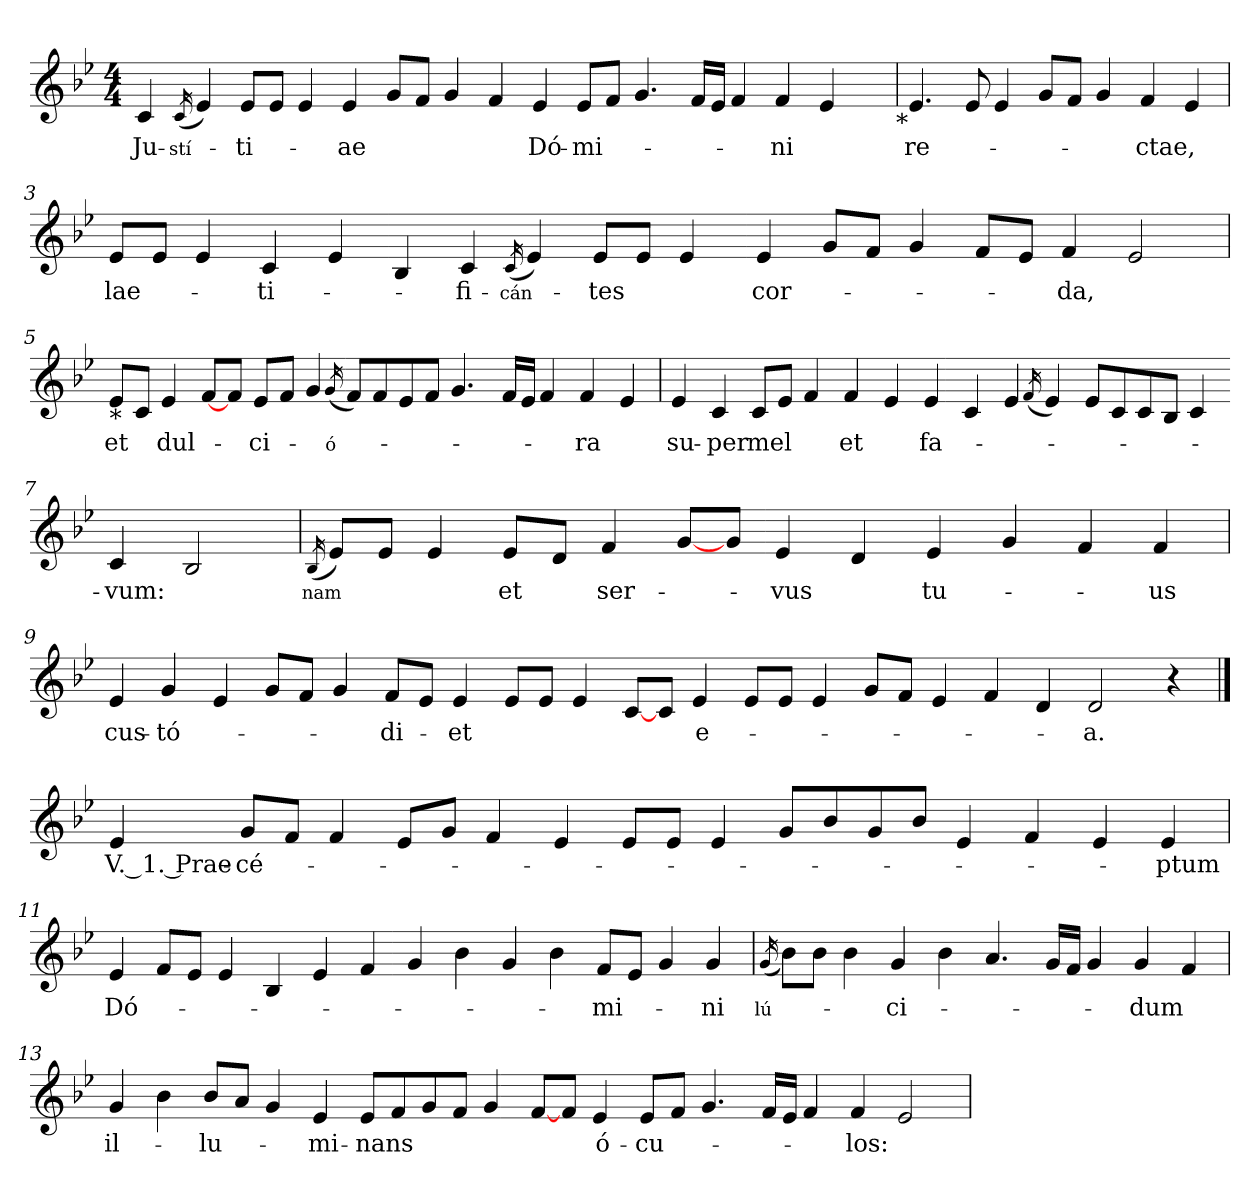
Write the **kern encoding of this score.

**kern	**text
*part1	*part1
*staff1	*staff1
!!LO:PB:g=z
*clefG2	*
*k[b-e-]	*
*B-:	*
*M4/4	*
=1	=1
!	!LO:LY:b:color=#000000
*^	*
4ci/	1ryy	Ju-
!	!	!LO:LY:b:color=#000000
(16qci/	.	-stí-
4e-i/)	.	.
!	!	!LO:LY:b:color=#000000
8e-i/L	.	-ti-
8e-i/J	.	.
4e-i/	.	.
!	!	!LO:LY:b:color=#000000
4e-i/	1ryy	-ae
8gi/L	.	.
8fi/J	.	.
4gi/	.	.
4fi/	.	.
!	!	!LO:LY:b:color=#000000
4e-i/	1ryy	Dó-
!	!	!LO:LY:b:color=#000000
8e-i/L	.	-mi-
8fi/J	.	.
4.gi/	.	.
16fi/LL	.	.
16e-i/JJ	.	.
4fi/	2ryy	.
!	!	!LO:LY:b:color=#000000
4fi/	.	-ni
4e-i/	8ryy	.
.	16ryy	.
.	32ryy	.
.	64ryy	.
.	128...ryy	.
!	!LO:TX:b:t=*	!
.	1024ryy	.
*v	*v	*
=2`	=2`
*^	*
!	!	!LO:LY:b:color=#000000
*v	*v	*
4.e-i/	re-
8e-i/	.
4e-i/	.
8gi/L	.
8fi/J	.
4gi/	.
!	!LO:LY:b:color=#000000
4fi/	-ctae,
4e-i/	.
=3`	=3`
!	!LO:LY:b:color=#000000
8e-i/L	lae-
8e-i/J	.
4e-i/	.
!	!LO:LY:b:color=#000000
4ci/	-ti-
4e-i/	.
4B-i/	.
!	!LO:LY:b:color=#000000
4ci/	-fi-
!	!LO:LY:b:color=#000000
(16qci/	-cán-
4e-i/)	.
!	!LO:LY:b:color=#000000
8e-i/L	-tes
8e-i/J	.
4e-i/	.
!!LO:LB:g=z
=4-	=4-
!	!LO:LY:b:color=#000000
4e-i/	cor-
8gi/L	.
8fi/J	.
4gi/	.
8fi/L	.
8e-i/J	.
!	!LO:LY:b:color=#000000
4fi/	-da,
2e-i/	.
=5'	=5'
!LO:TX:b:t=*	!
!	!LO:LY:b:color=#000000
8e-i/L	et
8ci/J	.
!	!LO:LY:b:color=#000000
4e-i/	dul-
[8fi/L	.
8fi/J	.
!	!LO:LY:b:color=#000000
8e-i/L	-ci-
8fi/J	.
4gi/	.
!	!LO:LY:b:color=#000000
(16qgi/	-ó-
8fi/L)	.
8fi/	.
8e-i/	.
8fi/J	.
4.gi/	.
16fi/LL	.
16e-i/JJ	.
4fi/	.
!	!LO:LY:b:color=#000000
4fi/	-ra
4e-i/	.
=6`	=6`
!	!LO:LY:b:color=#000000
4e-i/	su-
!	!LO:LY:b:color=#000000
4ci/	-per
!	!LO:LY:b:color=#000000
8ci/L	mel
8e-i/J	.
4fi/	.
!	!LO:LY:b:color=#000000
4fi/	et
4e-i/	.
!	!LO:LY:b:color=#000000
4e-i/	fa-
4ci/	.
4e-i/	.
(16qfi/	.
4e-i/)	.
8e-i/L	.
8ci/	.
8ci/	.
8B-i/J	.
4ci/	.
!!LO:LB:g=z
=7-	=7-
!	!LO:LY:b:color=#000000
4ci/	-vum:
2B-i/	.
=8'	=8'
!	!LO:LY:b:color=#000000
(16qB-i/	nam
8e-i/L)	.
8e-i/J	.
4e-i/	.
!	!LO:LY:b:color=#000000
8e-i/L	et
8di/J	.
!	!LO:LY:b:color=#000000
4fi/	ser-
[8gi/L	.
8gi/J	.
!	!LO:LY:b:color=#000000
4e-i/	-vus
4di/	.
!	!LO:LY:b:color=#000000
4e-i/	tu-
4gi/	.
4fi/	.
!	!LO:LY:b:color=#000000
4fi/	-us
=9'	=9'
!	!LO:LY:b:color=#000000
4e-i/	cus-
!	!LO:LY:b:color=#000000
4gi/	-tó-
4e-i/	.
8gi/L	.
8fi/J	.
4gi/	.
!	!LO:LY:b:color=#000000
8fi/L	-di-
8e-i/J	.
!	!LO:LY:b:color=#000000
4e-i/	-et
8e-i/L	.
8e-i/J	.
4e-i/	.
[8ci/L	.
8ci/J	.
!	!LO:LY:b:color=#000000
4e-i/	e-
8e-i/L	.
8e-i/J	.
4e-i/	.
8gi/L	.
8fi/J	.
4e-i/	.
4fi/	.
4di/	.
!	!LO:LY:b:color=#000000
2di/	-a.
4r	.
!!LO:LB:g=z
==10	==10
!	!LO:LY:b:color=#000000
4e-i/	V. 1. Prae-
!	!LO:LY:b:color=#000000
8gi/L	-cé-
8fi/J	.
4fi/	.
8e-i/L	.
8gi/J	.
4fi/	.
4e-i/	.
8e-i/L	.
8e-i/J	.
4e-i/	.
8gi/L	.
8b-i/	.
8gi/	.
8b-i/J	.
4e-i/	.
4fi/	.
4e-i/	.
!	!LO:LY:b:color=#000000
4e-i/	-ptum
=11`	=11`
!	!LO:LY:b:color=#000000
4e-i/	Dó-
8fi/L	.
8e-i/J	.
4e-i/	.
4B-i/	.
4e-i/	.
4fi/	.
4gi/	.
4b-i\	.
4gi/	.
4b-i\	.
!	!LO:LY:b:color=#000000
8fi/L	-mi-
8e-i/J	.
4gi/	.
!	!LO:LY:b:color=#000000
4gi/	-ni
=12`	=12`
!	!LO:LY:b:color=#000000
(16qgi/	lú-
8b-i\L)	.
8b-i\J	.
4b-i\	.
!	!LO:LY:b:color=#000000
4gi/	-ci-
4b-i\	.
4.ai/	.
16gi/LL	.
16fi/JJ	.
4gi/	.
!	!LO:LY:b:color=#000000
4gi/	-dum
4fi/	.
!!LO:LB:g=z
=13`	=13`
!	!LO:LY:b:color=#000000
4gi/	il-
4b-i\	.
!	!LO:LY:b:color=#000000
8b-i/L	-lu-
8ai/J	.
4gi/	.
!	!LO:LY:b:color=#000000
4e-i/	-mi-
!	!LO:LY:b:color=#000000
8e-i/L	-nans
8fi/	.
8gi/	.
8fi/J	.
4gi/	.
[8fi/L	.
8fi/J	.
!	!LO:LY:b:color=#000000
4e-i/	ó-
!	!LO:LY:b:color=#000000
8e-i/L	-cu-
8fi/J	.
4.gi/	.
16fi/LL	.
16e-i/JJ	.
4fi/	.
!	!LO:LY:b:color=#000000
4fi/	-los:
2e-i/	.
='	='
*-	*-
